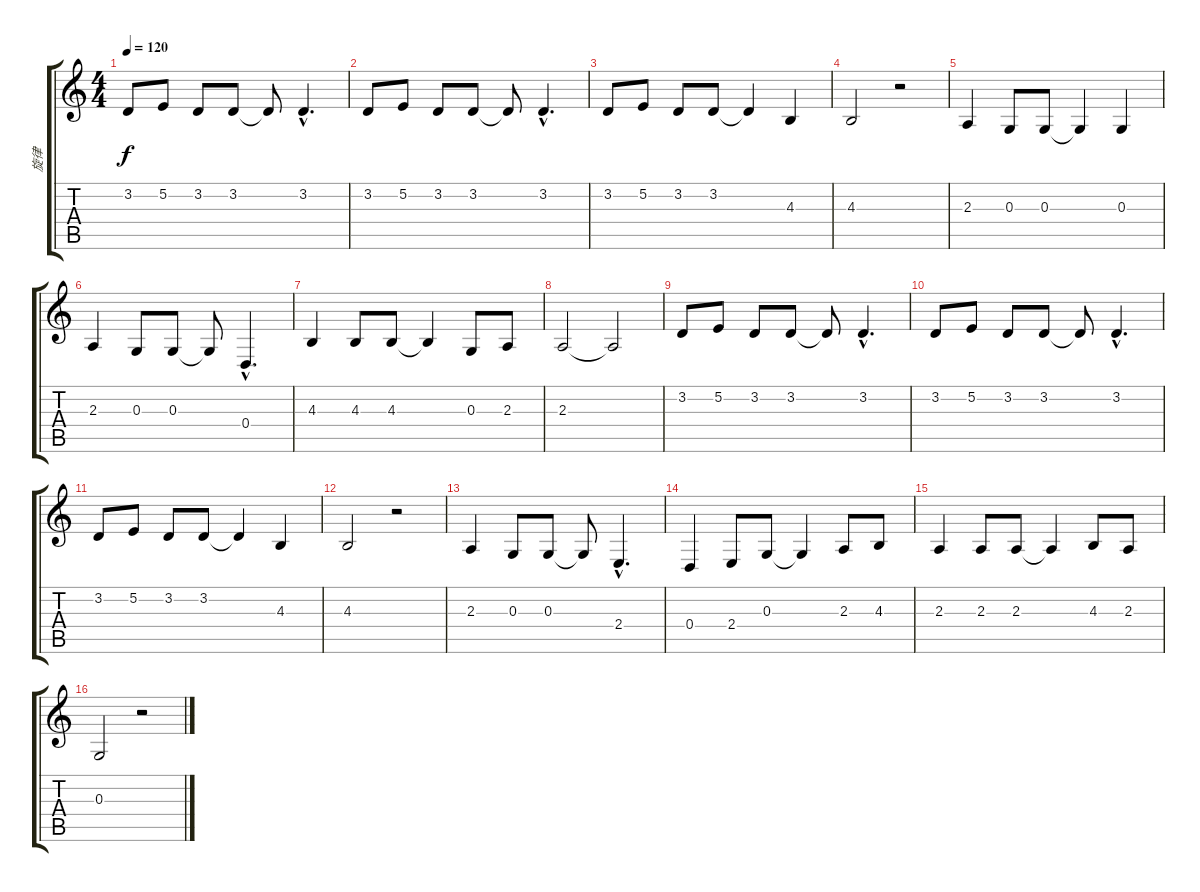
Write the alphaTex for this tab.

\track ("旋律" "旋律") {instrument brightacousticpiano}
\staff {score tabs}
\tuning (E4 B3 G3 D3 A2 E2) {hide}
\ts (4 4)
\tempo 120
\clef g2
\ks c
3.2.8{dy f} 5.2.8 3.2.8 3.2.8 3.2{t}.8 3.2{hac}.4{d} |
3.2.8 5.2.8 3.2.8 3.2.8 3.2{t}.8 3.2{hac}.4{d} |
3.2.8 5.2.8 3.2.8 3.2.8 3.2{t}.4 4.3.4 |
4.3.2 r.2 |
2.3.4 0.3.8 0.3.8 0.3{t}.4 0.3.4 |
2.3.4 0.3.8 0.3.8 0.3{t}.8 0.4{hac}.4{d} |
4.3.4 4.3.8 4.3.8 4.3{t}.4 0.3.8 2.3.8 |
2.3.2 2.3{t}.2 |
3.2.8 5.2.8 3.2.8 3.2.8 3.2{t}.8 3.2{hac}.4{d} |
3.2.8 5.2.8 3.2.8 3.2.8 3.2{t}.8 3.2{hac}.4{d} |
3.2.8 5.2.8 3.2.8 3.2.8 3.2{t}.4 4.3.4 |
4.3.2 r.2 |
2.3.4 0.3.8 0.3.8 0.3{t}.8 2.4{hac}.4{d} |
0.4.4 2.4.8 0.3.8 0.3{t}.4 2.3.8 4.3.8 |
2.3.4 2.3.8 2.3.8 2.3{t}.4 4.3.8 2.3.8 |
0.3.2 r.2
